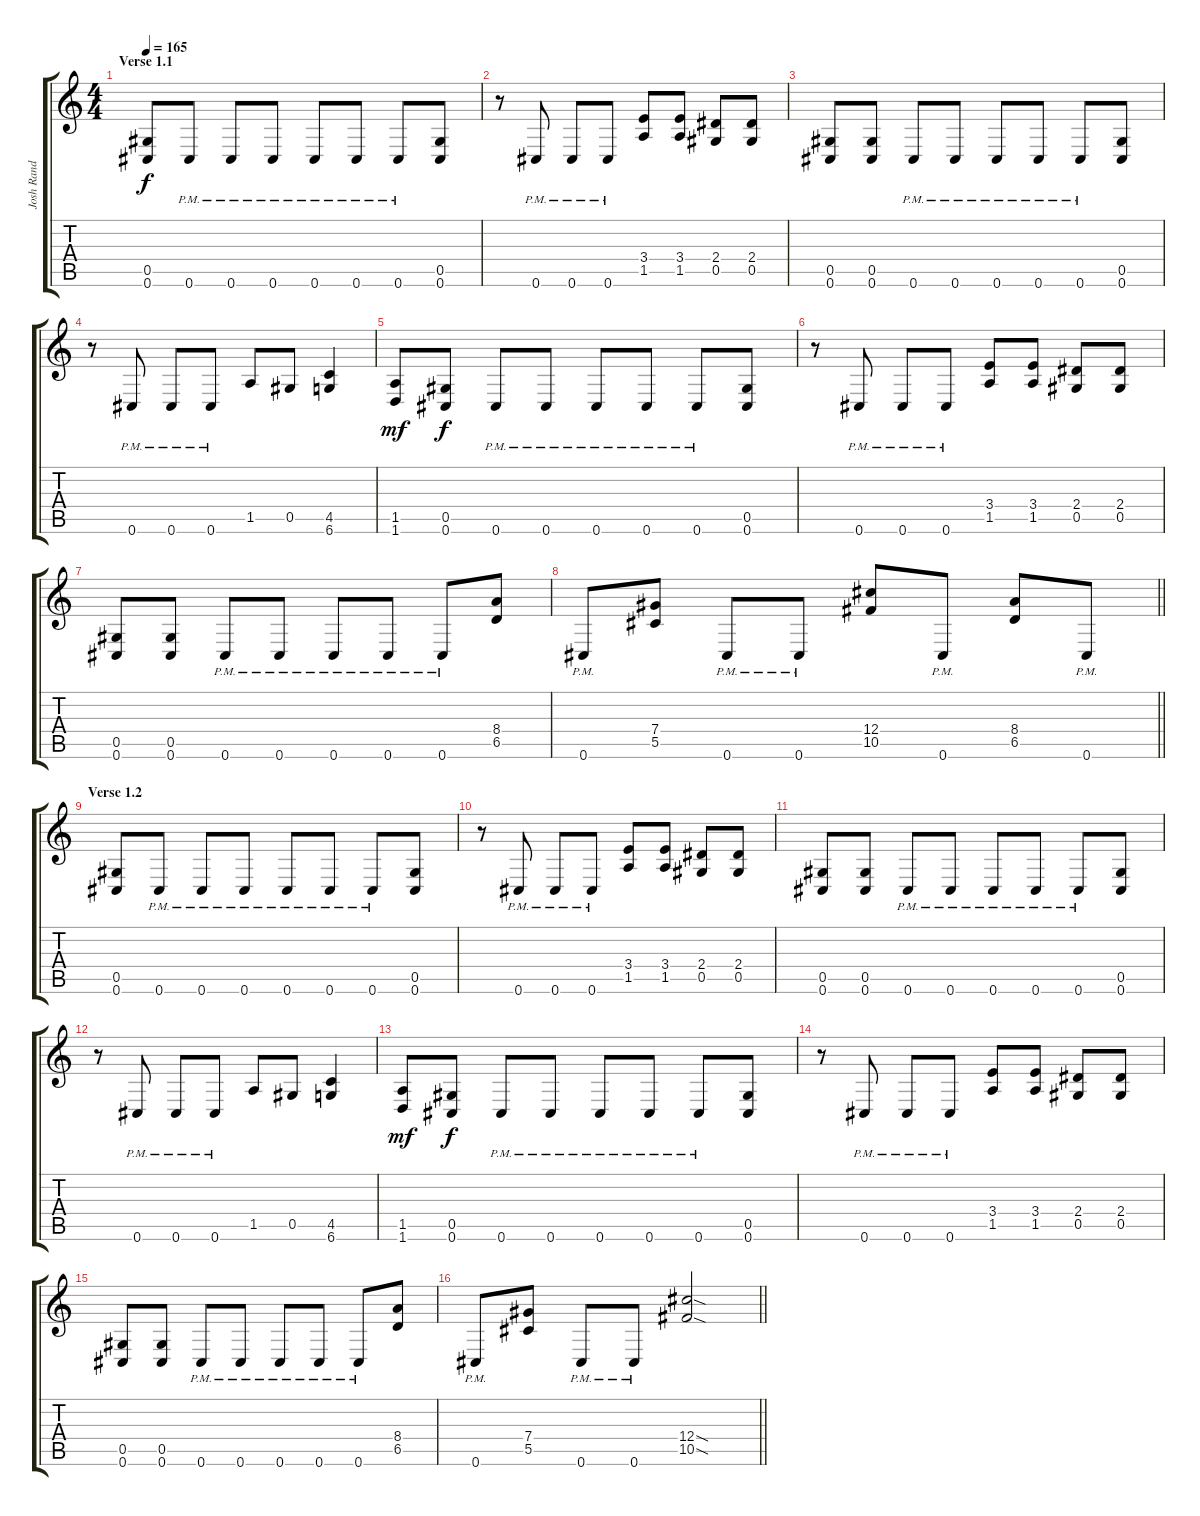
\track ("Josh Rand" "Josh Rand") {instrument distortionguitar}
\staff {score tabs}
\tuning (Eb4 Bb3 Gb3 Db3 Ab2 Db2) {hide}
\ts (4 4)
\section ("" "Verse 1.1")
\tempo 165
\clef g2
\ks c
(0.5 0.6).8{dy f} 0.6{pm}.8 0.6{pm}.8 0.6{pm}.8 0.6{pm}.8 0.6{pm}.8 0.6{pm}.8 (0.5 0.6).8 |
r.8 0.6{pm}.8 0.6{pm}.8 0.6{pm}.8 (3.4 1.5).8 (3.4 1.5).8 (2.4 0.5).8 (2.4 0.5).8 |
(0.5 0.6).8 (0.5 0.6).8 0.6{pm}.8 0.6{pm}.8 0.6{pm}.8 0.6{pm}.8 0.6{pm}.8 (0.5 0.6).8 |
r.8 0.6{pm}.8 0.6{pm}.8 0.6{pm}.8 1.5.8 0.5.8 (4.5 6.6).4 |
(1.5 1.6).8{dy mf} (0.5 0.6).8{dy f} 0.6{pm}.8 0.6{pm}.8 0.6{pm}.8 0.6{pm}.8 0.6{pm}.8 (0.5 0.6).8 |
r.8 0.6{pm}.8 0.6{pm}.8 0.6{pm}.8 (3.4 1.5).8 (3.4 1.5).8 (2.4 0.5).8 (2.4 0.5).8 |
(0.5 0.6).8 (0.5 0.6).8 0.6{pm}.8 0.6{pm}.8 0.6{pm}.8 0.6{pm}.8 0.6{pm}.8 (8.4 6.5).8 |
\barLineRight lightlight
0.6{pm}.8 (7.4 5.5).8 0.6{pm}.8 0.6{pm}.8 (12.4 10.5).8 0.6{pm}.8 (8.4 6.5).8 0.6{pm}.8 |
\section ("" "Verse 1.2")
(0.5 0.6).8 0.6{pm}.8 0.6{pm}.8 0.6{pm}.8 0.6{pm}.8 0.6{pm}.8 0.6{pm}.8 (0.5 0.6).8 |
r.8 0.6{pm}.8 0.6{pm}.8 0.6{pm}.8 (3.4 1.5).8 (3.4 1.5).8 (2.4 0.5).8 (2.4 0.5).8 |
(0.5 0.6).8 (0.5 0.6).8 0.6{pm}.8 0.6{pm}.8 0.6{pm}.8 0.6{pm}.8 0.6{pm}.8 (0.5 0.6).8 |
r.8 0.6{pm}.8 0.6{pm}.8 0.6{pm}.8 1.5.8 0.5.8 (4.5 6.6).4 |
(1.5 1.6).8{dy mf} (0.5 0.6).8{dy f} 0.6{pm}.8 0.6{pm}.8 0.6{pm}.8 0.6{pm}.8 0.6{pm}.8 (0.5 0.6).8 |
r.8 0.6{pm}.8 0.6{pm}.8 0.6{pm}.8 (3.4 1.5).8 (3.4 1.5).8 (2.4 0.5).8 (2.4 0.5).8 |
(0.5 0.6).8 (0.5 0.6).8 0.6{pm}.8 0.6{pm}.8 0.6{pm}.8 0.6{pm}.8 0.6{pm}.8 (8.4 6.5).8 |
\barLineRight lightlight
0.6{pm}.8 (7.4 5.5).8 0.6{pm}.8 0.6{pm}.8 (12.4{sod} 10.5{sod}).2
